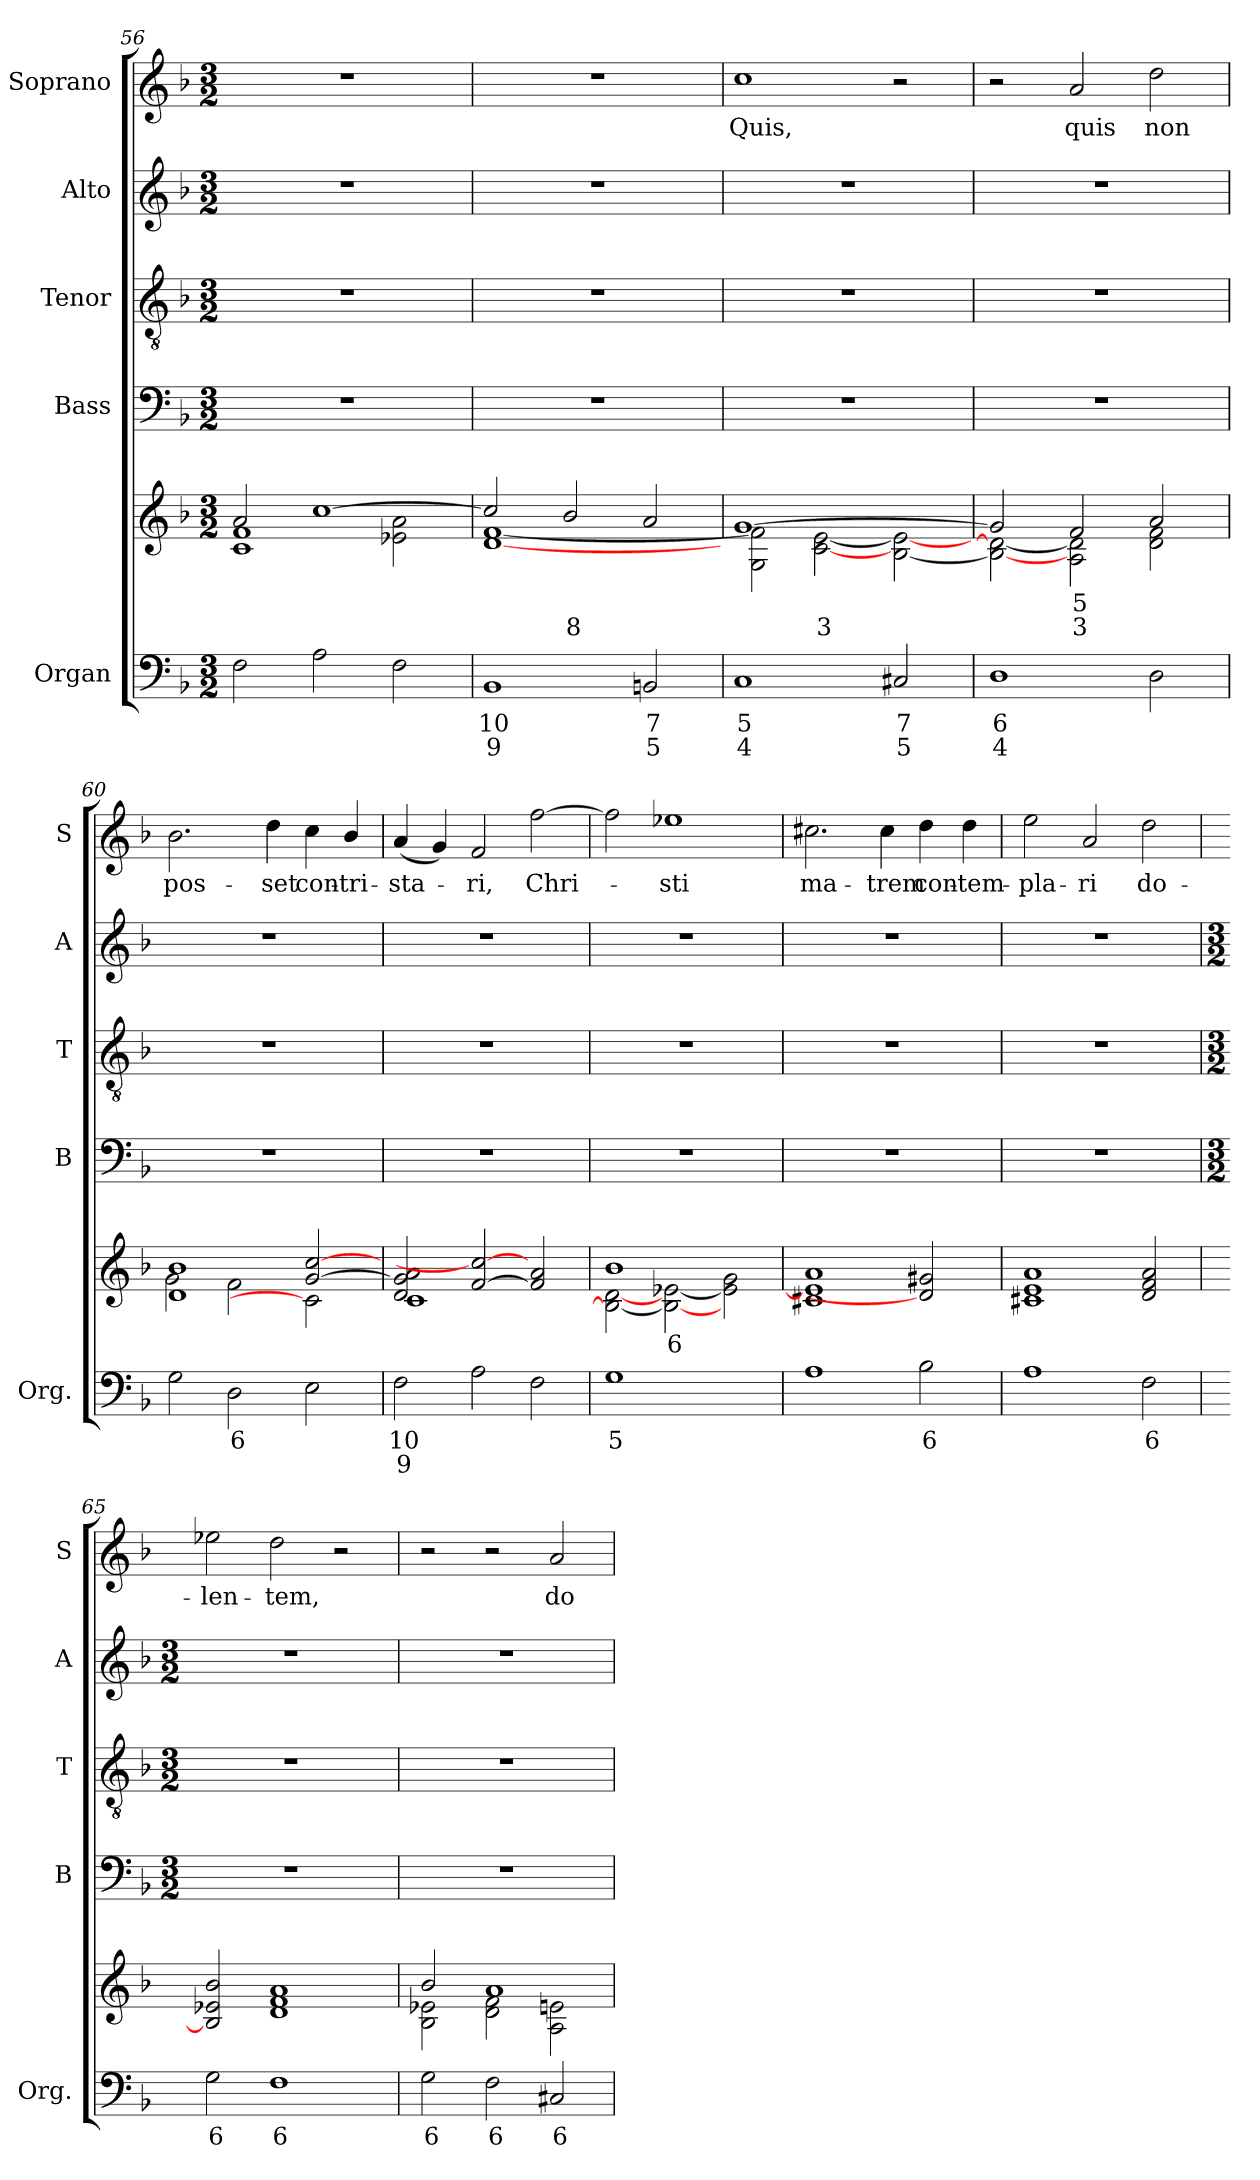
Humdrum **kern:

**kern	**text	**text	**kern	**text	**text	**kern	**kern	**kern	**kern	**text
*part5	*part5	*part5	*part5	*part5	*part5	*part4	*part3	*part2	*part1	*part1
*staff6	*staff6	*staff6	*staff5	*staff5	*staff5	*staff4	*staff3	*staff2	*staff1	*staff1
*I"Organ	*	*	*	*	*	*I"Bass	*I"Tenor	*I"Alto	*I"Soprano	*
*I'Org.	*	*	*	*	*	*I'B	*I'T	*I'A	*I'S	*
*clefF4	*	*	*clefG2	*	*	*clefF4	*clefGv2	*clefG2	*clefG2	*
*k[b-]	*	*	*k[b-]	*	*	*k[b-]	*k[b-]	*k[b-]	*k[b-]	*
*M3/2	*	*	*M3/2	*	*	*M3/2	*M3/2	*M3/2	*M3/2	*
=56	=56	=56	=56	=56	=56	=56	=56	=56	=56	=56
*	*	*	*^	*	*	*	*	*	*	*
*	*	*	*	*^	*	*	*	*	*	*	*
2F	.	.	2a	1c 1f	1.ryy	.	.	1.r	1.r	1.r	1.r	.
2A	.	.	[1cc	.	.	.	.	.	.	.	.	.
2F	.	.	.	2e-X 2a	.	.	.	.	.	.	.	.
=57	=57	=57	=57	=57	=57	=57	=57	=57	=57	=57	=57	=57
!	!	!	!	!LO:N:vis=1	!	!	!	!	!	!	!	!
1BB-	10	9	2cc]	[1.d [1.f	1.ryy	.	.	1.r	1.r	1.r	1.r	.
.	.	.	2b-	.	.	.	8	.	.	.	.	.
2BBn	7	5	2a	.	.	.	.	.	.	.	.	.
=58	=58	=58	=58	=58	=58	=58	=58	=58	=58	=58	=58	=58
!	!	!	!LO:N:vis=1	!	!	!	!	!	!	!	!	!LO:LY:b
1C	5	4	[1.g	2G 2f]	1.ryy	.	.	1.r	1.r	1.r	1cc	Quis,
.	.	.	.	[2c [2e	.	.	3	.	.	.	.	.
2C#X	7	5	.	[2B- 2e_	.	.	.	.	.	.	2r	.
!!LO:LB:g=z
=59	=59	=59	=59	=59	=59	=59	=59	=59	=59	=59	=59	=59
1D	6	4	2g]	2B-_ 2d_	1.ryy	.	.	1.r	1.r	1.r	2r	.
!	!	!	!	!	!	!	!	!	!	!	!	!LO:LY:b
.	.	.	2f	2A 2d]	.	5	3	.	.	.	2a/	quis
!	!	!	!	!	!	!	!	!	!	!	!	!LO:LY:b
2D	.	.	2a	2d 2f	.	.	.	.	.	.	2dd\	non
=60	=60	=60	=60	=60	=60	=60	=60	=60	=60	=60	=60	=60
!	!	!	!	!	!	!	!	!	!	!	!	!LO:LY:b
2G	.	.	1d 1b-	2g	1.ryy	.	.	1.r	1.r	1.r	2.b-\	pos-
2D	6	.	.	2f	.	.	.	.	.	.	.	.
!	!	!	!	!	!	!	!	!	!	!	!	!LO:LY:b
.	.	.	.	.	.	.	.	.	.	.	4dd\	-set
!	!	!	!	!	!	!	!	!	!	!	!	!LO:LY:b
2E	.	.	[2g [2cc	2c]	.	.	.	.	.	.	4cc\	con-
!	!	!	!	!	!	!	!	!	!	!	!	!LO:LY:b
.	.	.	.	.	.	.	.	.	.	.	4b-/	-tri-
=61	=61	=61	=61	=61	=61	=61	=61	=61	=61	=61	=61	=61
!	!	!	!	!LO:N:vis=1	!	!	!	!	!	!	!	!LO:LY:b
2F	10	9	2d 2g] 2a	1.c	1.ryy	.	.	1.r	1.r	1.r	(<4a/	-sta-
.	.	.	.	.	.	.	.	.	.	.	4g/)	.
!	!	!	!	!	!	!	!	!	!	!	!	!LO:LY:b
2A	.	.	[2f 2cc_	.	.	.	.	.	.	.	2f/	ri,
!	!	!	!	!	!	!	!	!	!	!	!	!LO:LY:b
2F	.	.	2f] 2a	.	.	.	.	.	.	.	[2ff\	Chri-
=62	=62	=62	=62	=62	=62	=62	=62	=62	=62	=62	=62	=62
!LO:N:vis=1	!	!	!LO:N:vis=1	!	!	!	!	!	!	!	!	!
1.G	5	.	1.b-	2B-_ [2d	1.ryy	.	.	1.r	1.r	1.r	2ff\]	.
!	!	!	!	!	!	!	!	!	!	!	!	!LO:LY:b
.	.	.	.	2B-_ [2e-X	.	6	.	.	.	.	1ee-X	sti
.	.	.	.	2e-] 2g	.	.	.	.	.	.	.	.
=63	=63	=63	=63	=63	=63	=63	=63	=63	=63	=63	=63	=63
!	!	!	!	!	!	!	!	!	!	!	!	!LO:LY:b
1A	.	.	1c#X 1enj] 1a	1.ryy	1.ryy	.	.	1.r	1.r	1.r	2.cc#X\	ma-
!	!	!	!	!	!	!	!	!	!	!	!	!LO:LY:b
.	.	.	.	.	.	.	.	.	.	.	4cc#\	-trem
!	!	!	!	!	!	!	!	!	!	!	!	!LO:LY:b
2B-j	6	.	2d] 2g#X	.	.	.	.	.	.	.	4dd\	con-
!	!	!	!	!	!	!	!	!	!	!	!	!LO:LY:b
.	.	.	.	.	.	.	.	.	.	.	4dd\	-tem-
=64	=64	=64	=64	=64	=64	=64	=64	=64	=64	=64	=64	=64
!	!	!	!	!	!	!	!	!	!	!	!	!LO:LY:b
1A	.	.	1c#X 1e 1a	1.ryy	1.ryy	.	.	1.r	1.r	1.r	2ee\	-pla-
!	!	!	!	!	!	!	!	!	!	!	!	!LO:LY:b
.	.	.	.	.	.	.	.	.	.	.	2a/	-ri
!	!	!	!	!	!	!	!	!	!	!	!	!LO:LY:b
2F	6	.	2d 2f 2a	.	.	.	.	.	.	.	2dd\	do-
*	*	*	*v	*v	*v	*	*	*	*	*	*	*
!!LO:LB:g=z
=65	=65	=65	=65	=65	=65	=65	=65	=65	=65	=65
*	*	*	*	*	*	*M3/2	*M3/2	*M3/2	*	*
*	*	*	*^	*	*	*	*	*	*	*
!	!	!	!	!	!	!	!	!	!	!	!LO:LY:b
2G	6	.	2B-] 2e-X 2b-	1.ryy	.	.	1.r	1.r	1.r	2ee-X\	-len-
!	!	!	!	!	!	!	!	!	!	!	!LO:LY:b
1F	6	.	1d 1f 1a	.	.	.	.	.	.	2dd\	-tem,
.	.	.	.	.	.	.	.	.	.	2r	.
=66	=66	=66	=66	=66	=66	=66	=66	=66	=66	=66	=66
2G	6	.	2b-	2B- 2e-X	.	.	1.r	1.r	1.r	2r	.
2F	6	.	1a	2d 2f	.	.	.	.	.	2r	.
!	!	!	!	!	!	!	!	!	!	!	!LO:LY:b
2C#X	6	.	.	2A 2en	.	.	.	.	.	2a/	do-
*	*	*	*v	*v	*	*	*	*	*	*	*
=	=	=	=	=	=	=	=	=	=	=
*-	*-	*-	*-	*-	*-	*-	*-	*-	*-	*-
